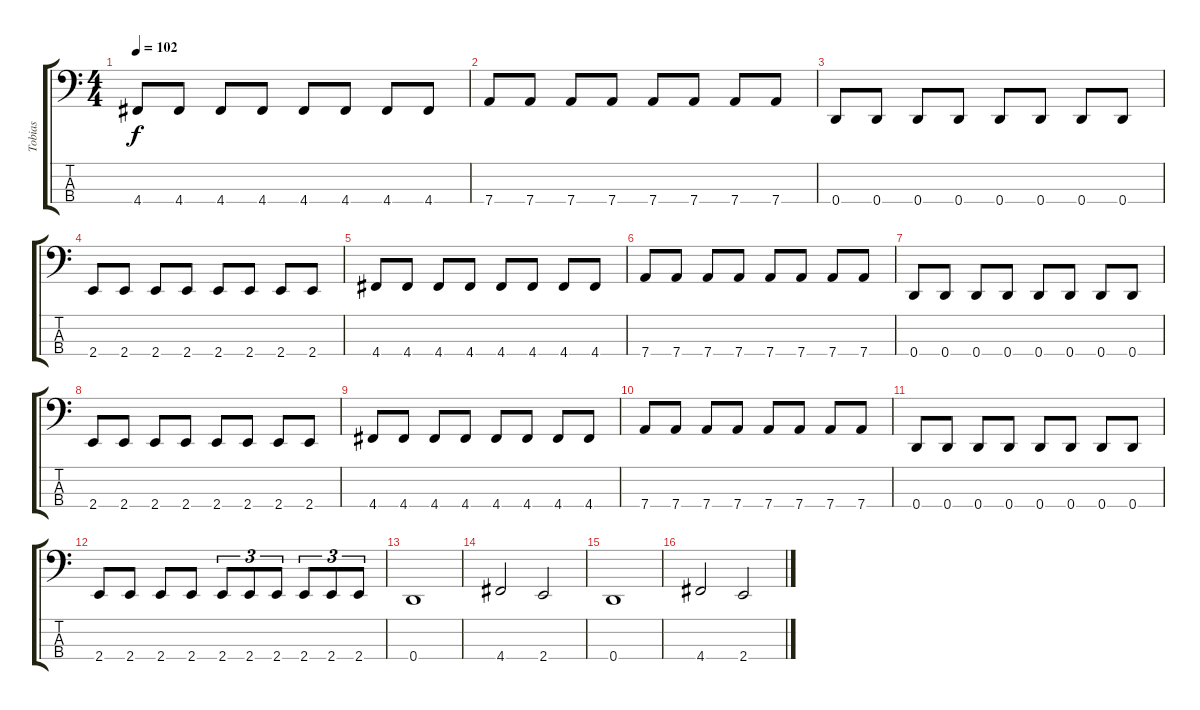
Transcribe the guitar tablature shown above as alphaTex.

\track ("Tobias" "Tobias") {instrument electricbasspick}
\staff {score tabs}
\tuning (G2 D2 A1 D1) {hide}
\ts (4 4)
\tempo 102
\clef f4
\ks c
4.4.8{dy f} 4.4.8 4.4.8 4.4.8 4.4.8 4.4.8 4.4.8 4.4.8 |
7.4.8 7.4.8 7.4.8 7.4.8 7.4.8 7.4.8 7.4.8 7.4.8 |
0.4.8 0.4.8 0.4.8 0.4.8 0.4.8 0.4.8 0.4.8 0.4.8 |
2.4.8 2.4.8 2.4.8 2.4.8 2.4.8 2.4.8 2.4.8 2.4.8 |
4.4.8 4.4.8 4.4.8 4.4.8 4.4.8 4.4.8 4.4.8 4.4.8 |
7.4.8 7.4.8 7.4.8 7.4.8 7.4.8 7.4.8 7.4.8 7.4.8 |
0.4.8 0.4.8 0.4.8 0.4.8 0.4.8 0.4.8 0.4.8 0.4.8 |
2.4.8 2.4.8 2.4.8 2.4.8 2.4.8 2.4.8 2.4.8 2.4.8 |
4.4.8 4.4.8 4.4.8 4.4.8 4.4.8 4.4.8 4.4.8 4.4.8 |
7.4.8 7.4.8 7.4.8 7.4.8 7.4.8 7.4.8 7.4.8 7.4.8 |
0.4.8 0.4.8 0.4.8 0.4.8 0.4.8 0.4.8 0.4.8 0.4.8 |
2.4.8 2.4.8 2.4.8 2.4.8 2.4.8{tu (3 2)} 2.4.8{tu (3 2)} 2.4.8{tu (3 2)} 2.4.8{tu (3 2)} 2.4.8{tu (3 2)} 2.4.8{tu (3 2)} |
0.4.1 |
4.4.2 2.4.2 |
0.4.1 |
4.4.2 2.4.2
